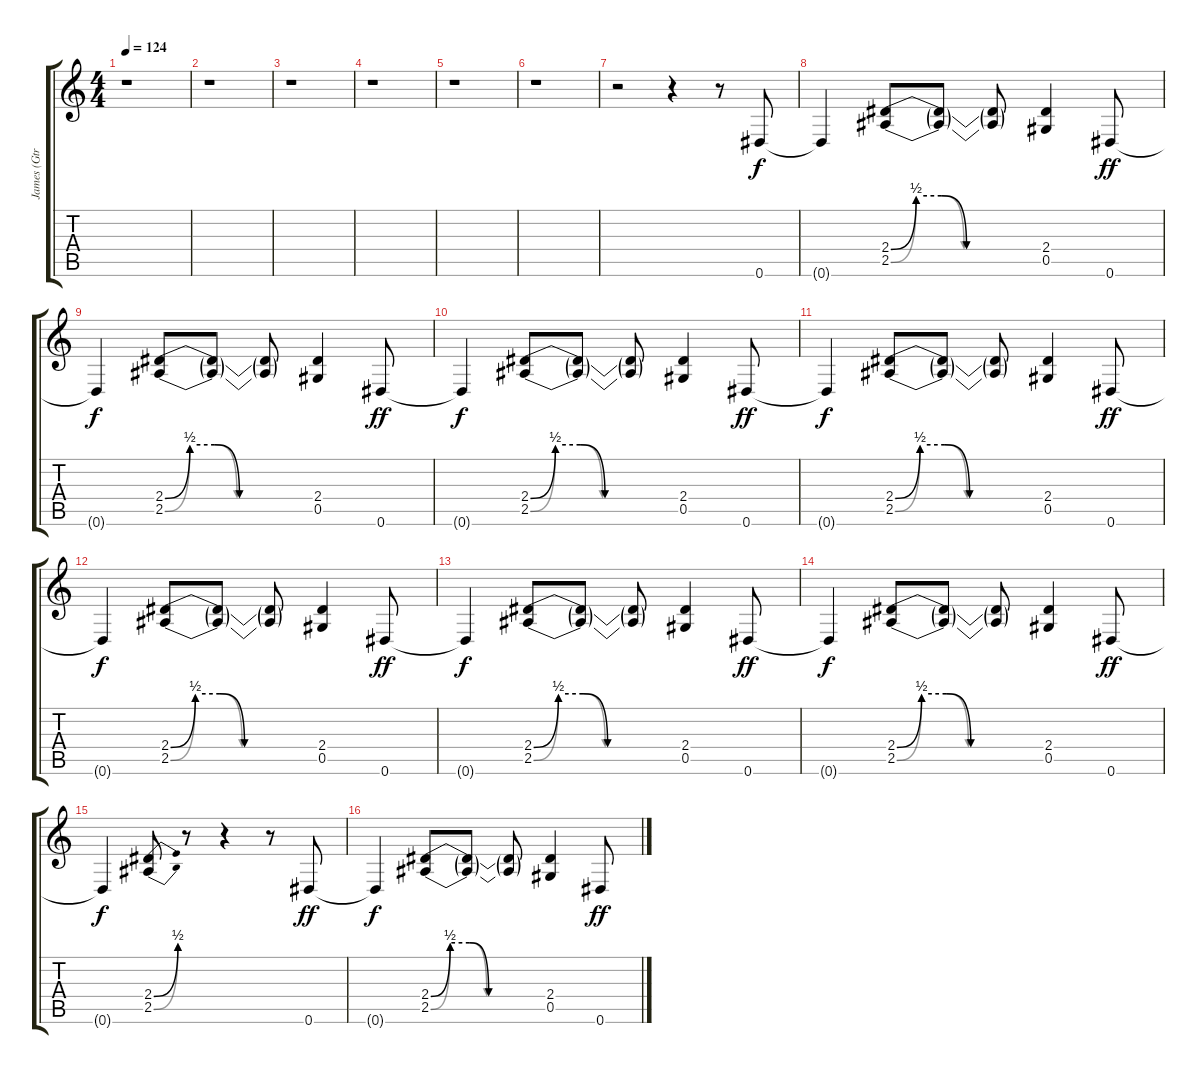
\track ("James (Gtr. 3)" "James (Gtr") {instrument distortionguitar}
\staff {score tabs}
\tuning (Eb4 Bb3 Gb3 Db3 Ab2 Eb2) {hide}
\ts (4 4)
\tempo 124
\clef g2
\ks c
r.1{dy f instrument distortionguitar} |
r.1 |
r.1 |
r.1 |
r.1 |
r.1 |
r.2 r.4 r.8 0.6.8 |
0.6{t}.4 (2.4{be (custom 0 0 10 2 20 2 30 0 45 0 60 0)} 2.5{be (custom 0 0 10 2 20 2 29 0 45 0 60 0)}).8 (2.4{t} 2.5{t}).8 (2.4{t} 2.5{t}).8 (2.4 0.5).4 0.6.8{dy ff} |
0.6{t}.4{dy f} (2.4{be (custom 0 0 10 2 20 2 30 0 45 0 60 0)} 2.5{be (custom 0 0 10 2 20 2 29 0 45 0 60 0)}).8 (2.4{t} 2.5{t}).8 (2.4{t} 2.5{t}).8 (2.4 0.5).4 0.6.8{dy ff} |
0.6{t}.4{dy f} (2.4{be (custom 0 0 10 2 20 2 30 0 45 0 60 0)} 2.5{be (custom 0 0 10 2 20 2 29 0 45 0 60 0)}).8 (2.4{t} 2.5{t}).8 (2.4{t} 2.5{t}).8 (2.4 0.5).4 0.6.8{dy ff} |
0.6{t}.4{dy f} (2.4{be (custom 0 0 10 2 20 2 30 0 45 0 60 0)} 2.5{be (custom 0 0 10 2 20 2 29 0 45 0 60 0)}).8 (2.4{t} 2.5{t}).8 (2.4{t} 2.5{t}).8 (2.4 0.5).4 0.6.8{dy ff} |
0.6{t}.4{dy f} (2.4{be (custom 0 0 10 2 20 2 30 0 45 0 60 0)} 2.5{be (custom 0 0 10 2 20 2 29 0 45 0 60 0)}).8 (2.4{t} 2.5{t}).8 (2.4{t} 2.5{t}).8 (2.4 0.5).4 0.6.8{dy ff} |
0.6{t}.4{dy f} (2.4{be (custom 0 0 10 2 20 2 30 0 45 0 60 0)} 2.5{be (custom 0 0 10 2 20 2 29 0 45 0 60 0)}).8 (2.4{t} 2.5{t}).8 (2.4{t} 2.5{t}).8 (2.4 0.5).4 0.6.8{dy ff} |
0.6{t}.4{dy f} (2.4{be (custom 0 0 10 2 20 2 30 0 45 0 60 0)} 2.5{be (custom 0 0 10 2 20 2 29 0 45 0 60 0)}).8 (2.4{t} 2.5{t}).8 (2.4{t} 2.5{t}).8 (2.4 0.5).4 0.6.8{dy ff} |
0.6{t}.4{dy f} (2.4{be (bend 0 0 60 2)} 2.5{be (bend 0 0 60 2)}).8 r.8 r.4 r.8 0.6.8{dy ff instrument overdrivenguitar} |
0.6{t}.4{dy f} (2.4{be (custom 0 0 10 2 20 2 30 0 45 0 60 0)} 2.5{be (custom 0 0 10 2 20 2 29 0 45 0 60 0)}).8 (2.4{t} 2.5{t}).8 (2.4{t} 2.5{t}).8 (2.4 0.5).4 0.6.8{dy ff}
